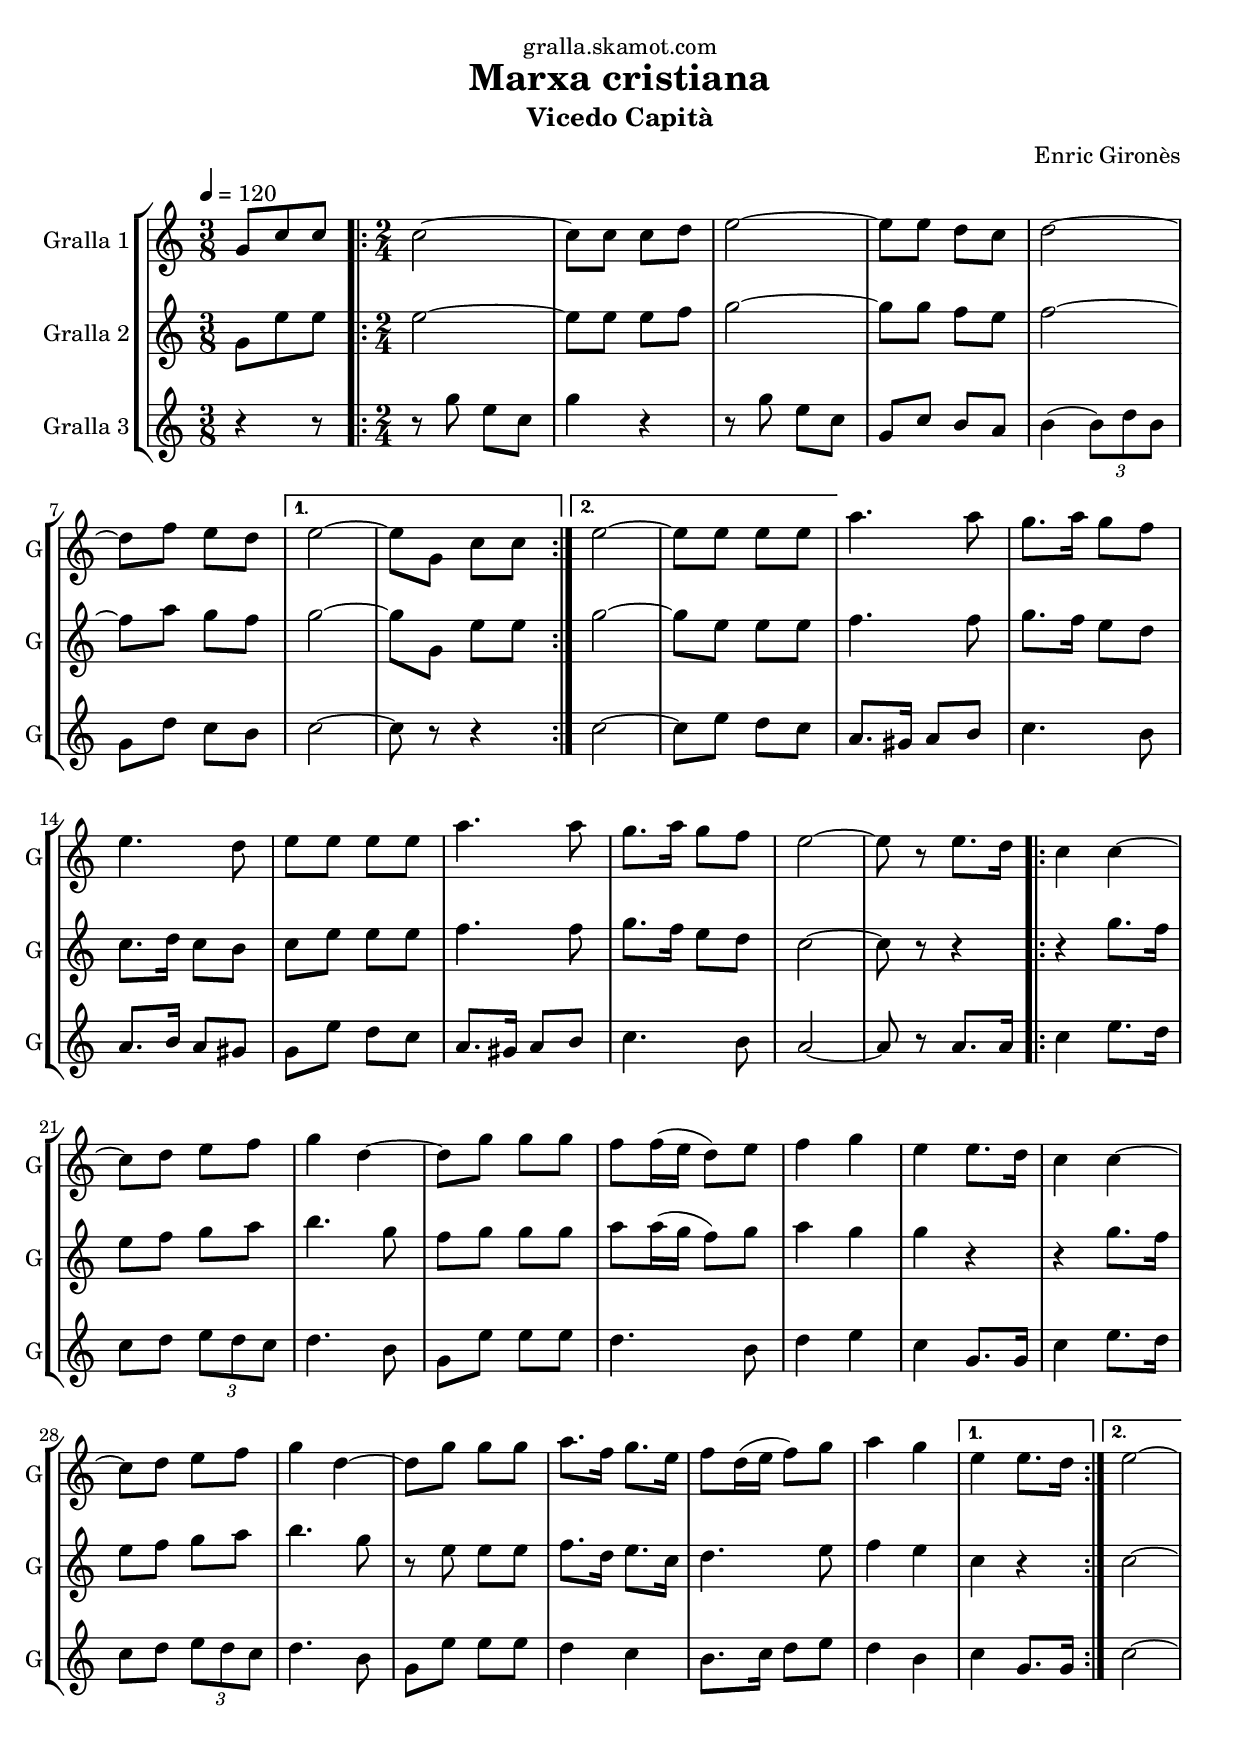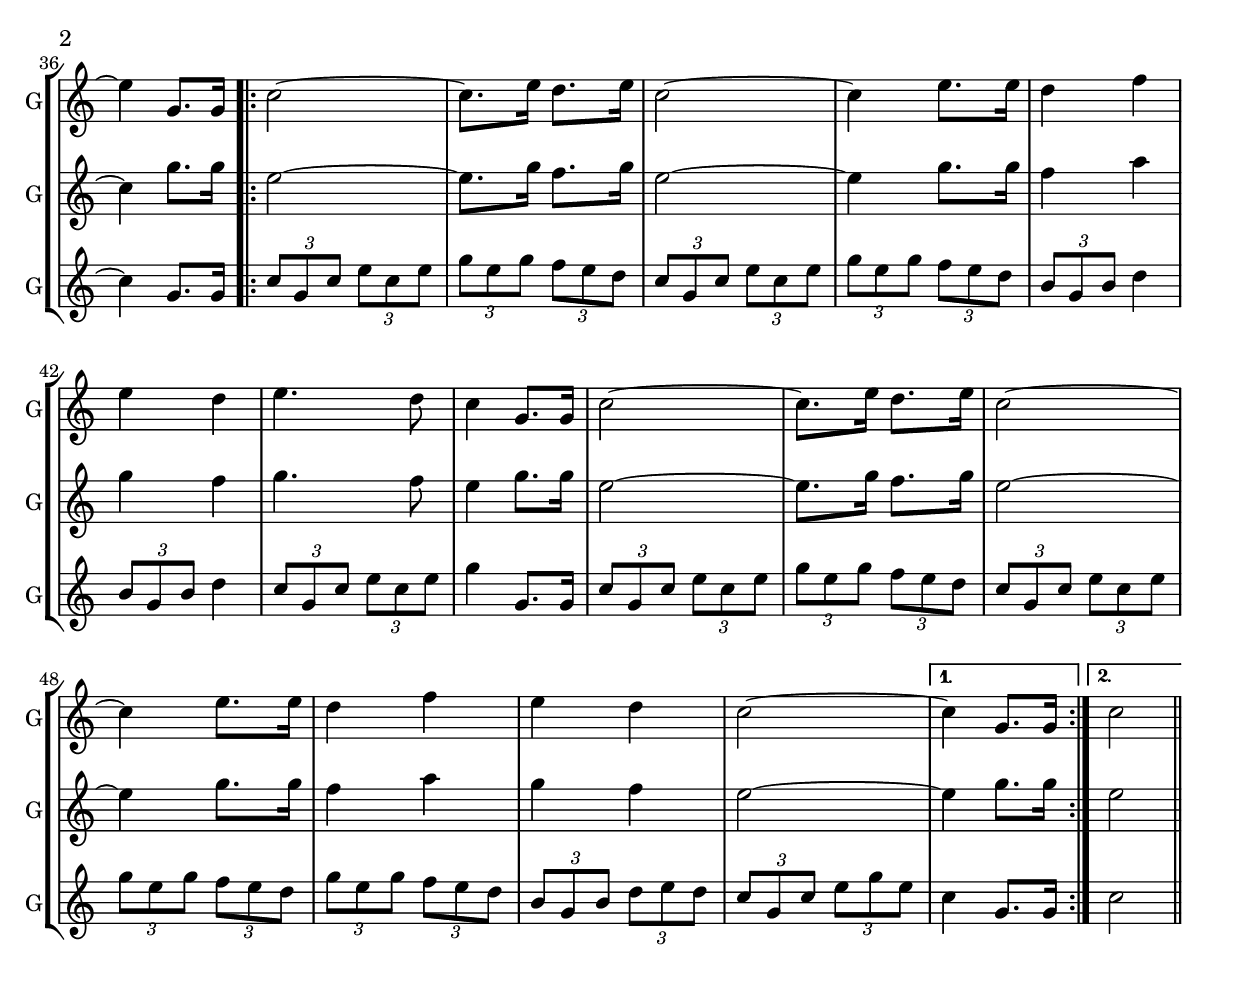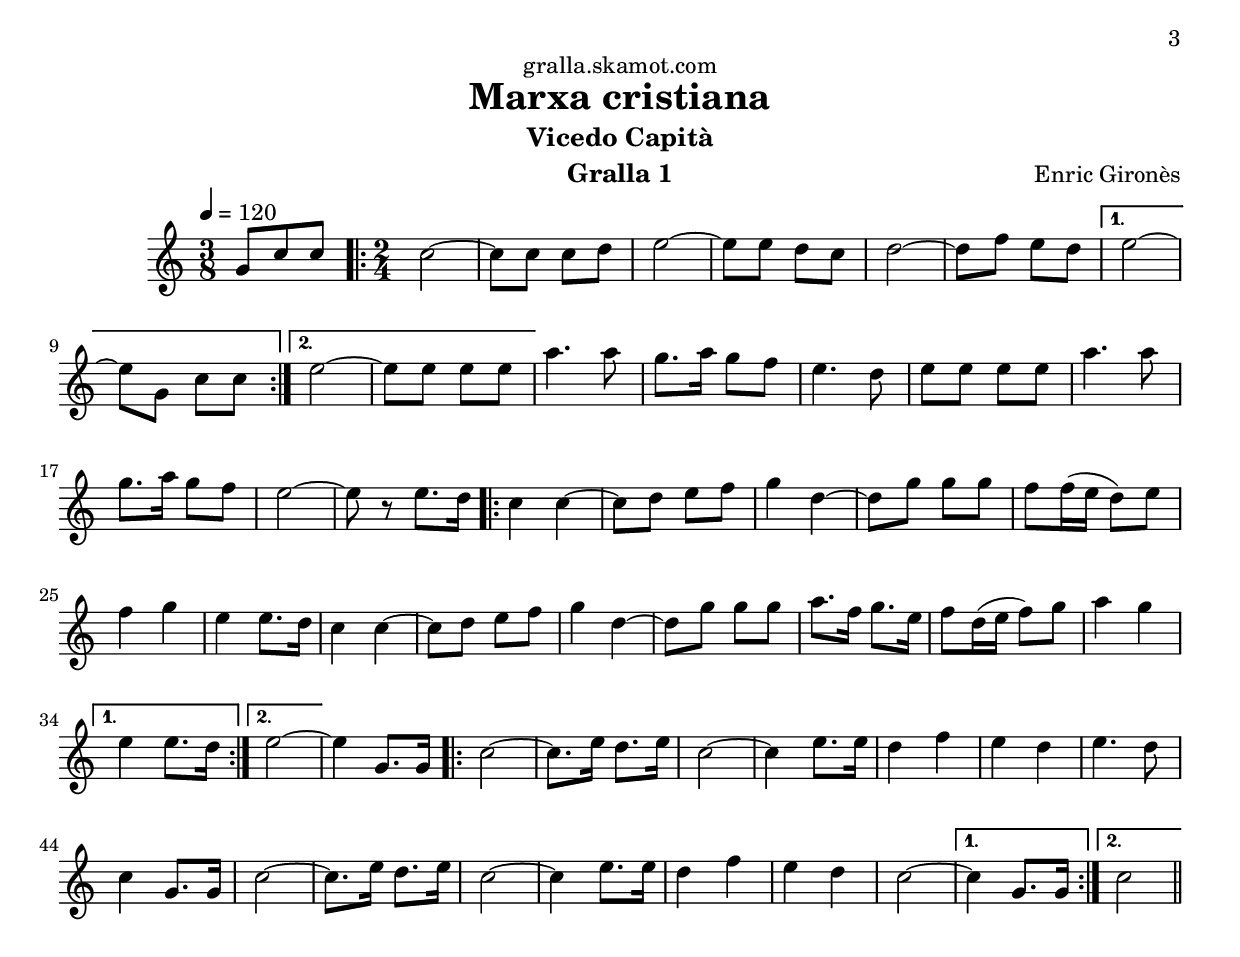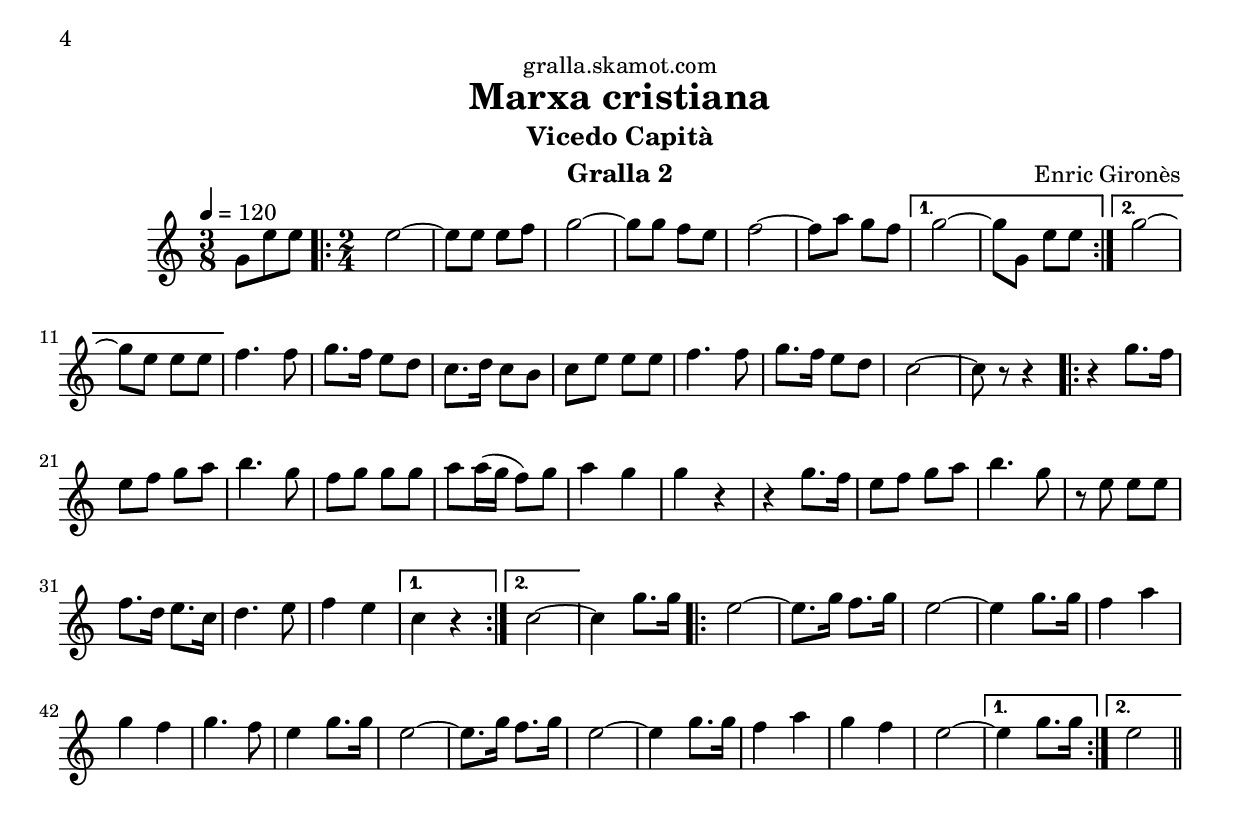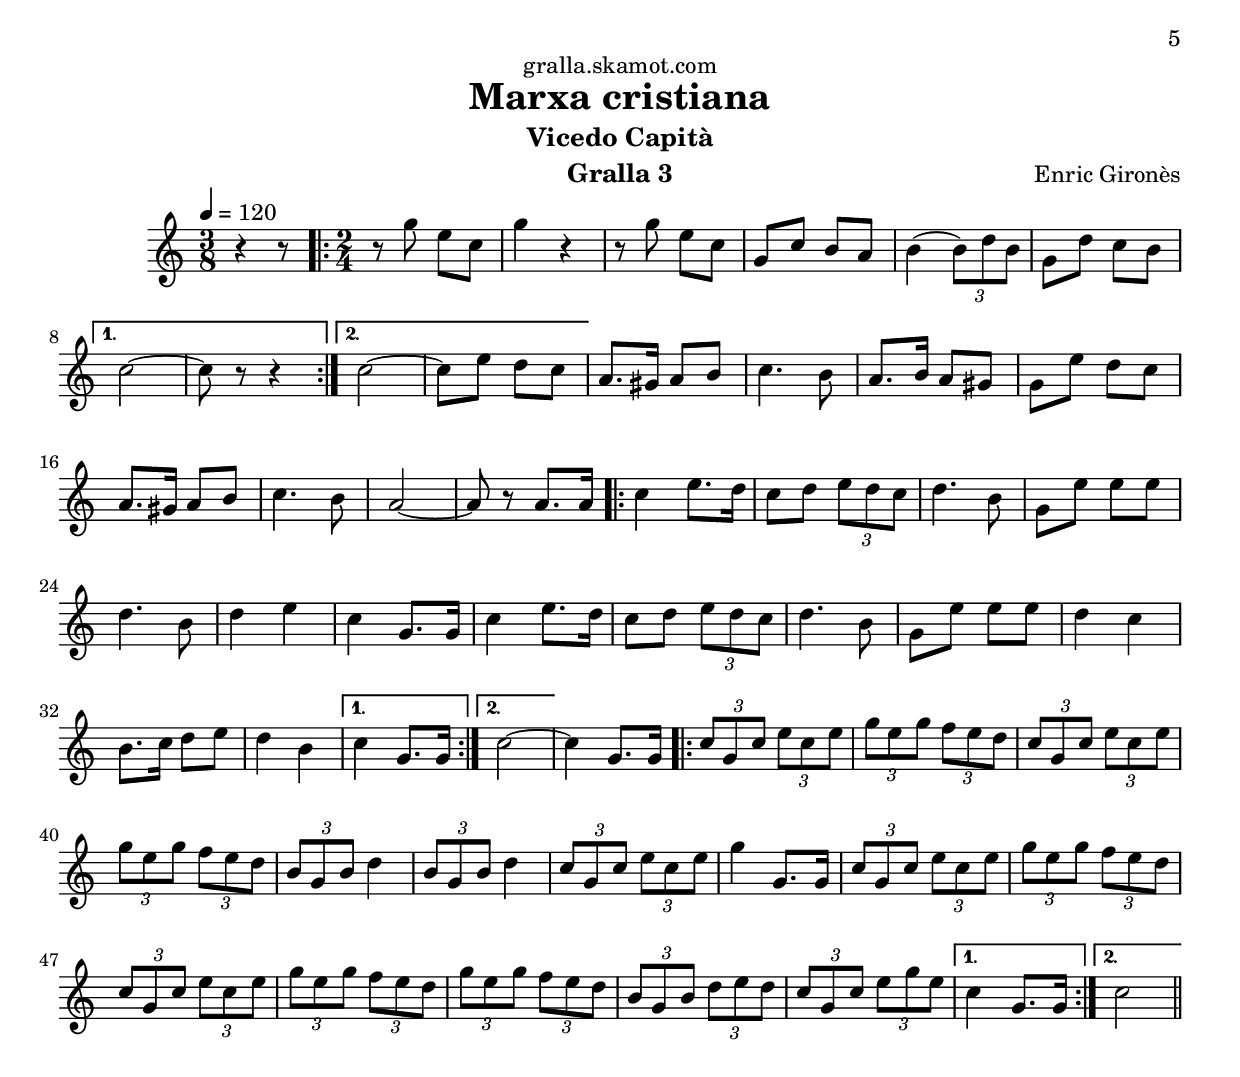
\version "2.16.2"

\header {
  dedication="gralla.skamot.com"
  title="Marxa cristiana"
  subtitle="Vicedo Capità"
  subsubtitle=""
  poet=""
  meter=""
  piece=""
  composer="Enric Gironès"
  arranger=""
  opus=""
  instrument=""
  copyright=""
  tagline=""
}

liniaroAa =
\relative g'
{
  \tempo 4=120
  \clef treble
  \key c \major
  \time 3/8
  g8 c c  |
  \time 2/4   \repeat volta 2 { c2 ~  |
  c8 c c d  |
  e2 ~  |
  %05
  e8 e d c  |
  d2 ~  |
  d8 f e d }
  \alternative { { e2 ~  |
  e8 g, c c }
  %10
  { e2 ~  |
  e8 e e e } }
  a4. a8  |
  g8. a16 g8 f  |
  e4. d8  |
  %15
  e8 e e e  |
  a4. a8  |
  g8. a16 g8 f  |
  e2 ~  |
  e8 r e8. d16  |
  %20
  \repeat volta 2 { c4 c ~  |
  c8 d e f  |
  g4 d ~  |
  d8 g g g  |
  f8 f16 ( e d8 ) e  |
  %25
  f4 g  |
  e4 e8. d16  |
  c4 c ~  |
  c8 d e f  |
  g4 d ~  |
  %30
  d8 g g g  |
  a8. f16 g8. e16  |
  f8 d16 ( e f8 ) g  |
  a4 g }
  \alternative { { e4 e8. d16 }
  %35
  { e2 ~ } }
  e4 g,8. g16  |
  \repeat volta 2 { c2 ~  |
  c8. e16 d8. e16  |
  c2 ~  |
  %40
  c4 e8. e16  |
  d4 f  |
  e4 d  |
  e4. d8  |
  c4 g8. g16  |
  %45
  c2 ~  |
  c8. e16 d8. e16  |
  c2 ~  |
  c4 e8. e16  |
  d4 f  |
  %50
  e4 d  |
  c2 ~ }
  \alternative { { c4 g8. g16 }
  { c2 } } \bar "||"
}

liniaroAb =
\relative g'
{
  \tempo 4=120
  \clef treble
  \key c \major
  \time 3/8
  g8 e' e  |
  \time 2/4   \repeat volta 2 { e2 ~  |
  e8 e e f  |
  g2 ~  |
  %05
  g8 g f e  |
  f2 ~  |
  f8 a g f }
  \alternative { { g2 ~  |
  g8 g, e' e }
  %10
  { g2 ~  |
  g8 e e e } }
  f4. f8  |
  g8. f16 e8 d  |
  c8. d16 c8 b  |
  %15
  c8 e e e  |
  f4. f8  |
  g8. f16 e8 d  |
  c2 ~  |
  c8 r r4  |
  %20
  \repeat volta 2 { r4 g'8. f16  |
  e8 f g a  |
  b4. g8  |
  f8 g g g  |
  a8 a16 ( g f8 ) g  |
  %25
  a4 g  |
  g4 r  |
  r4 g8. f16  |
  e8 f g a  |
  b4. g8  |
  %30
  r8 e e e  |
  f8. d16 e8. c16  |
  d4. e8  |
  f4 e }
  \alternative { { c4 r }
  %35
  { c2 ~ } }
  c4 g'8. g16  |
  \repeat volta 2 { e2 ~  |
  e8. g16 f8. g16  |
  e2 ~  |
  %40
  e4 g8. g16  |
  f4 a  |
  g4 f  |
  g4. f8  |
  e4 g8. g16  |
  %45
  e2 ~  |
  e8. g16 f8. g16  |
  e2 ~  |
  e4 g8. g16  |
  f4 a  |
  %50
  g4 f  |
  e2 ~ }
  \alternative { { e4 g8. g16 }
  { e2 } } \bar "||"
}

liniaroAc =
\relative g''
{
  \tempo 4=120
  \clef treble
  \key c \major
  \time 3/8
  r4 r8  |
  \time 2/4   \repeat volta 2 { r8 g e c  |
  g'4 r  |
  r8 g e c  |
  %05
  g8 c b a  |
  b4 ( \times 2/3 { b8 ) d b }  |
  g8 d' c b }
  \alternative { { c2 ~  |
  c8 r r4 }
  %10
  { c2 ~  |
  c8 e d c } }
  a8. gis16 a8 b  |
  c4. b8  |
  a8. b16 a8 gis  |
  %15
  g8 e' d c  |
  a8. gis16 a8 b  |
  c4. b8  |
  a2 ~  |
  a8 r a8. a16  |
  %20
  \repeat volta 2 { c4 e8. d16  |
  c8 d \times 2/3 { e d c }  |
  d4. b8  |
  g8 e' e e  |
  d4. b8  |
  %25
  d4 e  |
  c4 g8. g16  |
  c4 e8. d16  |
  c8 d \times 2/3 { e d c }  |
  d4. b8  |
  %30
  g8 e' e e  |
  d4 c  |
  b8. c16 d8 e  |
  d4 b }
  \alternative { { c4 g8. g16 }
  %35
  { c2 ~ } }
  c4 g8. g16  |
  \repeat volta 2 { \times 2/3 { c8 g c } \times 2/3 { e c e }  |
  \times 2/3 { g8 e g } \times 2/3 { f e d }  |
  \times 2/3 { c8 g c } \times 2/3 { e c e }  |
  %40
  \times 2/3 { g8 e g } \times 2/3 { f e d }  |
  \times 2/3 { b8 g b } d4  |
  \times 2/3 { b8 g b } d4  |
  \times 2/3 { c8 g c } \times 2/3 { e c e }  |
  g4 g,8. g16  |
  %45
  \times 2/3 { c8 g c } \times 2/3 { e c e }  |
  \times 2/3 { g8 e g } \times 2/3 { f e d }  |
  \times 2/3 { c8 g c } \times 2/3 { e c e }  |
  \times 2/3 { g8 e g } \times 2/3 { f e d }  |
  \times 2/3 { g8 e g } \times 2/3 { f e d }  |
  %50
  \times 2/3 { b8 g b } \times 2/3 { d e d }  |
  \times 2/3 { c8 g c } \times 2/3 { e g e } }
  \alternative { { c4 g8. g16 }
  { c2 } } \bar "||"
}

\bookpart {
  \score {
    \new StaffGroup {
      \override Score.RehearsalMark #'self-alignment-X = #LEFT
      <<
        \new Staff \with {instrumentName = #"Gralla 1" shortInstrumentName = #"G"} \liniaroAa
        \new Staff \with {instrumentName = #"Gralla 2" shortInstrumentName = #"G"} \liniaroAb
        \new Staff \with {instrumentName = #"Gralla 3" shortInstrumentName = #"G"} \liniaroAc
      >>
    }
    \layout {}
  }
  \score { \unfoldRepeats
    \new StaffGroup {
      \override Score.RehearsalMark #'self-alignment-X = #LEFT
      <<
        \new Staff \with {instrumentName = #"Gralla 1" shortInstrumentName = #"G"} \liniaroAa
        \new Staff \with {instrumentName = #"Gralla 2" shortInstrumentName = #"G"} \liniaroAb
        \new Staff \with {instrumentName = #"Gralla 3" shortInstrumentName = #"G"} \liniaroAc
      >>
    }
    \midi {
      \set Staff.midiInstrument = "oboe"
      \set DrumStaff.midiInstrument = "drums"
    }
  }
}

\bookpart {
  \header {instrument="Gralla 1"}
  \score {
    \new StaffGroup {
      \override Score.RehearsalMark #'self-alignment-X = #LEFT
      <<
        \new Staff \liniaroAa
      >>
    }
    \layout {}
  }
  \score { \unfoldRepeats
    \new StaffGroup {
      \override Score.RehearsalMark #'self-alignment-X = #LEFT
      <<
        \new Staff \liniaroAa
      >>
    }
    \midi {
      \set Staff.midiInstrument = "oboe"
      \set DrumStaff.midiInstrument = "drums"
    }
  }
}

\bookpart {
  \header {instrument="Gralla 2"}
  \score {
    \new StaffGroup {
      \override Score.RehearsalMark #'self-alignment-X = #LEFT
      <<
        \new Staff \liniaroAb
      >>
    }
    \layout {}
  }
  \score { \unfoldRepeats
    \new StaffGroup {
      \override Score.RehearsalMark #'self-alignment-X = #LEFT
      <<
        \new Staff \liniaroAb
      >>
    }
    \midi {
      \set Staff.midiInstrument = "oboe"
      \set DrumStaff.midiInstrument = "drums"
    }
  }
}

\bookpart {
  \header {instrument="Gralla 3"}
  \score {
    \new StaffGroup {
      \override Score.RehearsalMark #'self-alignment-X = #LEFT
      <<
        \new Staff \liniaroAc
      >>
    }
    \layout {}
  }
  \score { \unfoldRepeats
    \new StaffGroup {
      \override Score.RehearsalMark #'self-alignment-X = #LEFT
      <<
        \new Staff \liniaroAc
      >>
    }
    \midi {
      \set Staff.midiInstrument = "oboe"
      \set DrumStaff.midiInstrument = "drums"
    }
  }
}

